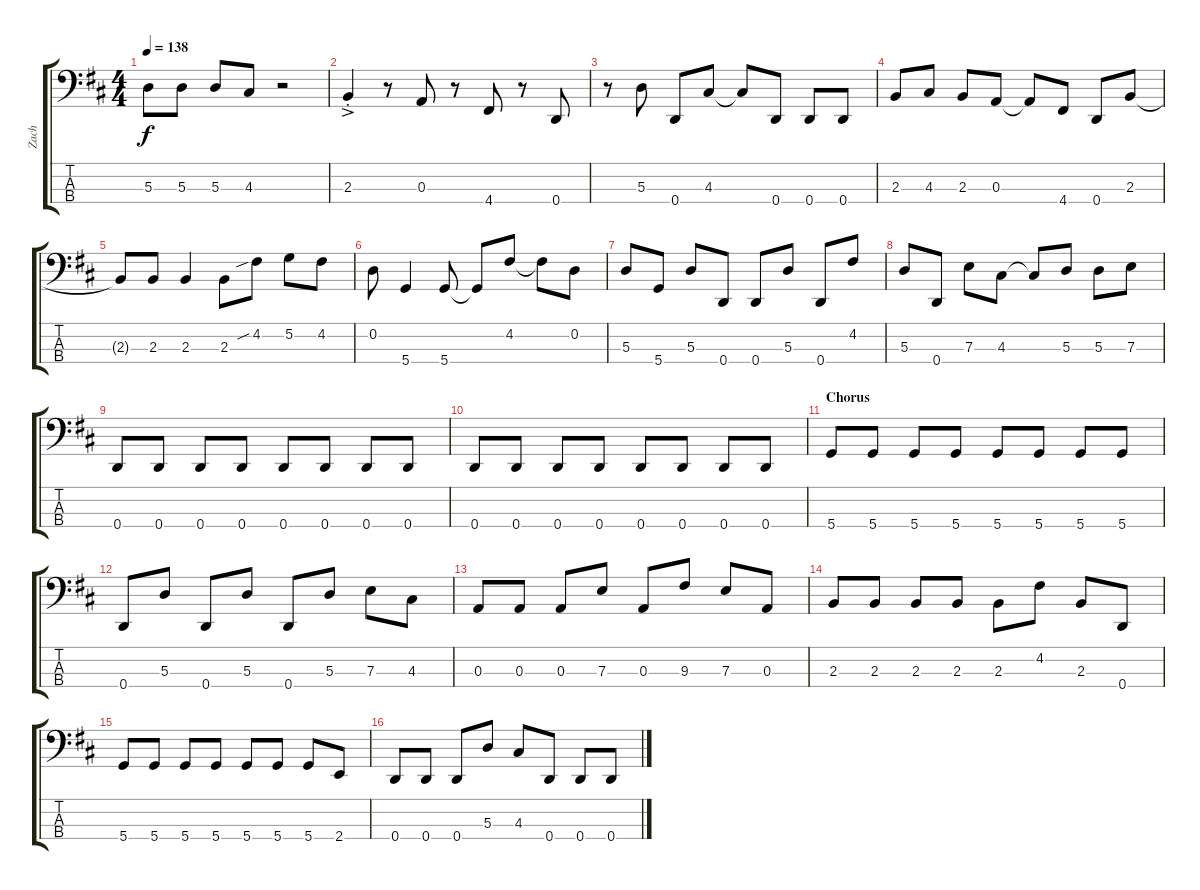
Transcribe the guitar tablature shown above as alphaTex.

\track ("Zach" "Zach") {instrument electricbassfinger}
\staff {score tabs}
\tuning (G2 D2 A1 D1) {hide}
\ts (4 4)
\tempo 138
\clef f4
\ks d
5.3.8{dy f} 5.3.8 5.3.8 4.3.8 r.2 |
2.3{ac st}.4 r.8 0.3.8 r.8 4.4.8 r.8 0.4.8 |
r.8 5.3.8 0.4.8 4.3.8 4.3{t}.8 0.4.8 0.4.8 0.4.8 |
2.3.8 4.3.8 2.3.8 0.3.8 0.3{t}.8 4.4.8 0.4.8 2.3.8 |
2.3{t}.8 2.3.8 2.3.4 2.3.8 4.2{sib}.8 5.2.8 4.2.8 |
0.2.8 5.4.4 5.4.8 5.4{t}.8 4.2.8 4.2{t}.8 0.2.8 |
5.3.8 5.4.8 5.3.8 0.4.8 0.4.8 5.3.8 0.4.8 4.2.8 |
5.3.8 0.4.8 7.3.8 4.3.8 4.3{t}.8 5.3.8 5.3.8 7.3.8 |
0.4.8 0.4.8 0.4.8 0.4.8 0.4.8 0.4.8 0.4.8 0.4.8 |
0.4.8 0.4.8 0.4.8 0.4.8 0.4.8 0.4.8 0.4.8 0.4.8 |
\section ("" "Chorus")
5.4.8 5.4.8 5.4.8 5.4.8 5.4.8 5.4.8 5.4.8 5.4.8 |
0.4.8 5.3.8 0.4.8 5.3.8 0.4.8 5.3.8 7.3.8 4.3.8 |
0.3.8 0.3.8 0.3.8 7.3.8 0.3.8 9.3.8 7.3.8 0.3.8 |
2.3.8 2.3.8 2.3.8 2.3.8 2.3.8 4.2.8 2.3.8 0.4.8 |
5.4.8 5.4.8 5.4.8 5.4.8 5.4.8 5.4.8 5.4.8 2.4.8 |
0.4.8 0.4.8 0.4.8 5.3.8 4.3.8 0.4.8 0.4.8 0.4.8
